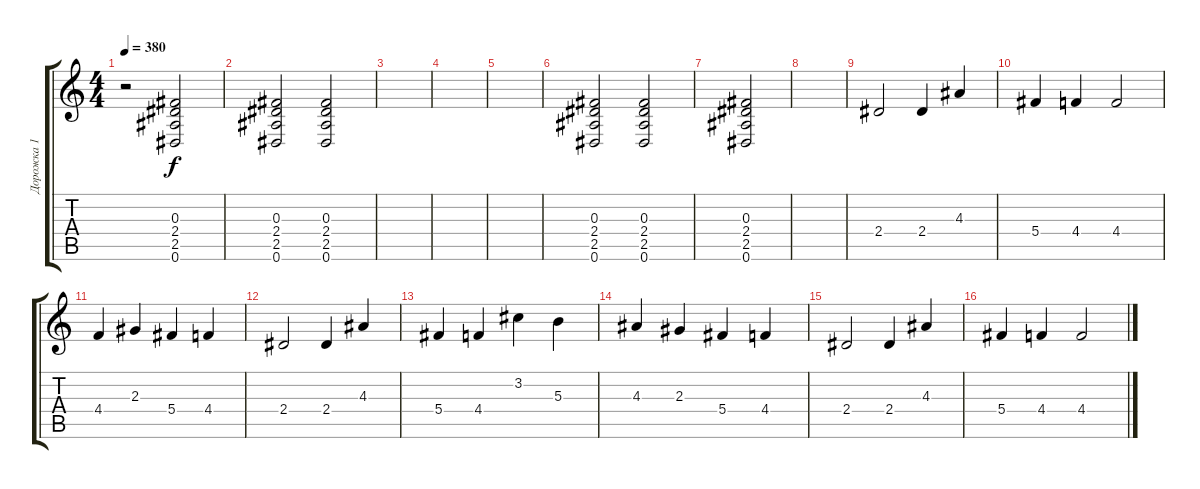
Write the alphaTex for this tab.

\track ("Дорожка 1" "Дорожка 1") {instrument overdrivenguitar}
\staff {score tabs}
\tuning (Eb4 Bb3 Gb3 Db3 Ab2 Eb2) {hide}
\ts (4 4)
\tempo 380
\clef g2
\ks c
r.2{dy f} (0.3 2.4 2.5 0.6).2 |
(0.3 2.4 2.5 0.6).2 (0.3 2.4 2.5 0.6).2 |
|
|
|
(0.3 2.4 2.5 0.6).2 (0.3 2.4 2.5 0.6).2 |
(0.3 2.4 2.5 0.6).2 |
|
2.4.2 2.4.4 4.3.4 |
5.4.4 4.4.4 4.4.2 |
4.4.4 2.3.4 5.4.4 4.4.4 |
2.4.2 2.4.4 4.3.4 |
5.4.4 4.4.4 3.2.4 5.3.4 |
4.3.4 2.3.4 5.4.4 4.4.4 |
2.4.2 2.4.4 4.3.4 |
5.4.4 4.4.4 4.4.2
